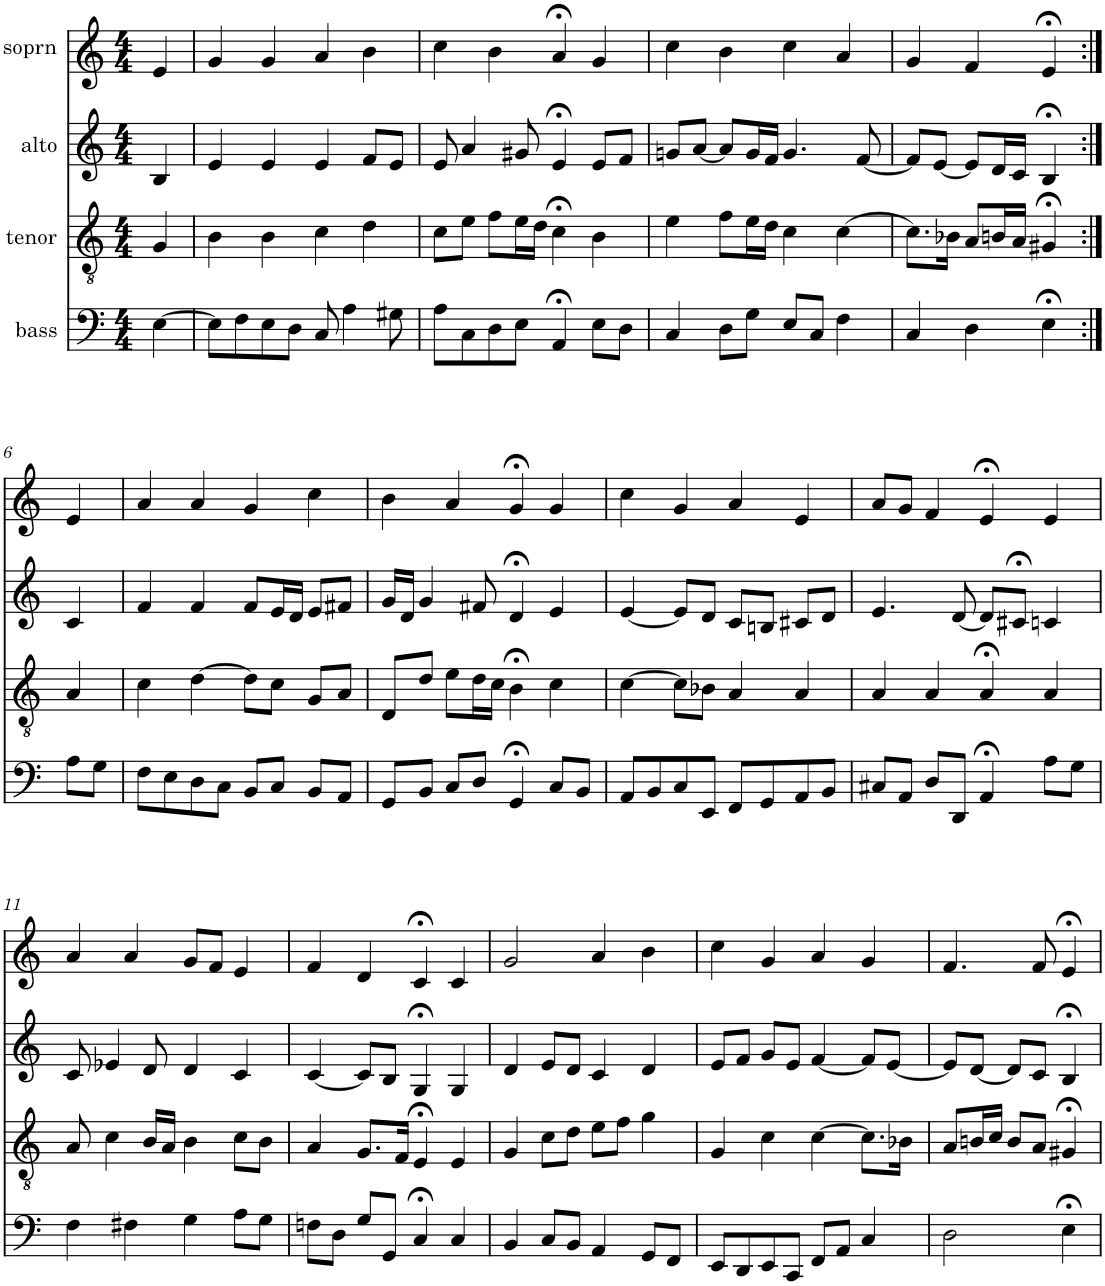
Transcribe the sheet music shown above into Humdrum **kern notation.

**kern	**kern	**kern	**kern
*part4	*part3	*part2	*part1
*staff4	*staff3	*staff2	*staff1
*I"bass	*I"tenor	*I"alto	*I"soprn
*clefF4	*clefGv2	*clefG2	*clefG2
*k[]	*k[]	*k[]	*k[]
*M4/4	*M4/4	*M4/4	*M4/4
=1	=1	=1	=1
[4E\	4G/	4B/	4e/
=2	=2	=2	=2
8E\L]	4B\	4e/	4g/
8F\	.	.	.
8E\	4B\	4e/	4g/
8D\J	.	.	.
8C/	4c\	4e/	4a/
4A\	.	.	.
.	4d\	8f/L	4b\
8G#X\	.	8e/J	.
=3	=3	=3	=3
8A\L	8c\L	8e/	4cc\
8C\	8e\J	4a/	.
8D\	8f\L	.	4b\
8E\J	16e\L	8g#X/	.
.	16d\JJ	.	.
4AA;</	4c;<\	4e;</	4a;</
8E\L	4B\	8e/L	4g/
8D\J	.	8f/J	.
=4	=4	=4	=4
4C/	4e\	8gn/L	4cc\
.	.	[8a/J	.
8D\L	8f\L	8a/L]	4b\
8G\J	16e\L	16g/L	.
.	16d\JJ	16f/JJ	.
8E/L	4c\	4.g/	4cc\
8C/J	.	.	.
4F\	[4c\	.	4a/
.	.	[8f/	.
=5	=5	=5	=5
4C/	8.c\L]	8f/L]	4g/
.	.	[8e/J	.
.	16B-X\Jk	.	.
4D\	8A/L	8e/L]	4f/
.	16Bn/L	16d/L	.
.	16A/JJ	16c/JJ	.
4E;<\	4G#X;</	4B;</	4e;</
!!LO:LB:g=z
=6:|!	=6:|!	=6:|!	=6:|!
8A\L	4A/	4c/	4e/
8G\J	.	.	.
=7	=7	=7	=7
8F\L	4c\	4f/	4a/
8E\	.	.	.
8D\	[4d\	4f/	4a/
8C\J	.	.	.
8BB/L	8d\L]	8f/L	4g/
8C/J	8c\J	16e/L	.
.	.	16d/JJ	.
8BB/L	8G/L	8e/L	4cc\
8AA/J	8A/J	8f#X/J	.
=8	=8	=8	=8
8GG/L	8D/L	16g/LL	4b\
.	.	16d/JJ	.
8BB/J	8d/J	4g/	.
8C/L	8e\L	.	4a/
8D/J	16d\L	8f#X/	.
.	16c\JJ	.	.
4GG;</	4B;<\	4d;</	4g;</
8C/L	4c\	4e/	4g/
8BB/J	.	.	.
=9	=9	=9	=9
8AA/L	[4c\	[4e/	4cc\
8BB/	.	.	.
8C/	8c\L]	8e/L]	4g/
8EE/J	8B-X\J	8d/J	.
8FF/L	4A/	8c/L	4a/
8GG/	.	8Bn/J	.
8AA/	4A/	8c#X/L	4e/
8BB/J	.	8d/J	.
=10	=10	=10	=10
8C#X/L	4A/	4.e/	8a/L
8AA/J	.	.	8g/J
8D/L	4A/	.	4f/
8DD/J	.	[8d/	.
4AA;</	4A;</	8d/L]	4e;</
.	.	8c#X;</J	.
8A\L	4A/	4cn/	4e/
8G\J	.	.	.
!!LO:LB:g=z
=11	=11	=11	=11
4F\	8A/	8c/	4a/
.	4c\	4e-X/	.
4F#X\	.	.	4a/
.	16B/LL	8d/	.
.	16A/JJ	.	.
4G\	4B\	4d/	8g/L
.	.	.	8f/J
8A\L	8c\L	4c/	4e/
8G\J	8B\J	.	.
=12	=12	=12	=12
8Fn\L	4A/	[4c/	4f/
8D\J	.	.	.
8G/L	8.G/L	8c/L]	4d/
8GG/J	.	8B/J	.
.	16F/Jk	.	.
4C;</	4E;</	4G;</	4c;</
4C/	4E/	4G/	4c/
=13	=13	=13	=13
4BB/	4G/	4d/	2g/
8C/L	8c\L	8e/L	.
8BB/J	8d\J	8d/J	.
4AA/	8e\L	4c/	4a/
.	8f\J	.	.
8GG/L	4g\	4d/	4b\
8FF/J	.	.	.
=14	=14	=14	=14
8EE/L	4G/	8e/L	4cc\
8DD/	.	8f/J	.
8EE/	4c\	8g/L	4g/
8CC/J	.	8e/J	.
8FF/L	[4c\	[4f/	4a/
8AA/J	.	.	.
4C/	8.c\L]	8f/L]	4g/
.	.	[8e/J	.
.	16B-X\Jk	.	.
=15	=15	=15	=15
2D\	8A/L	8e/L]	4.f/
.	16Bn/L	[8d/J	.
.	16c/JJ	.	.
.	8B/L	8d/L]	.
.	8A/J	8c/J	8f/
4E;<\	4G#X;</	4B;</	4e;</
=	=	=	=
*-	*-	*-	*-
